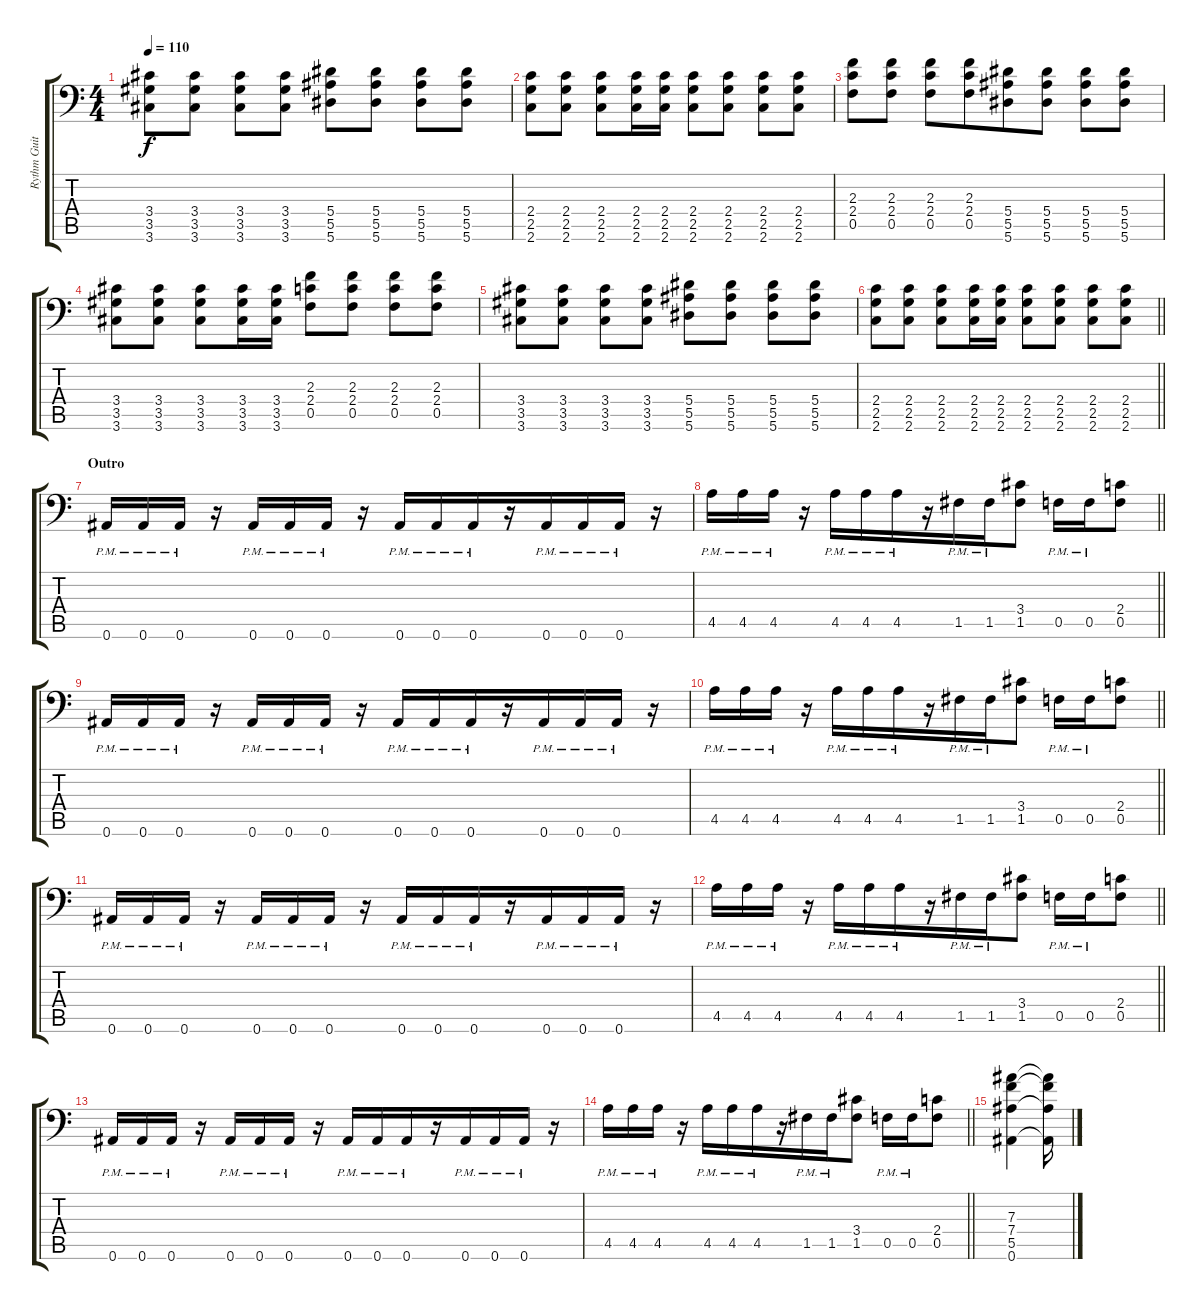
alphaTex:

\track ("Rythm Guitar 2" "Rythm Guit") {instrument distortionguitar}
\staff {score tabs}
\tuning (C4 G3 Eb3 Bb2 F2 Bb1) {hide}
\ts (4 4)
\tempo 110
\clef f4
\ks c
(3.4 3.5 3.6).8{dy f} (3.4 3.5 3.6).8 (3.4 3.5 3.6).8 (3.4 3.5 3.6).8 (5.4 5.5 5.6).8 (5.4 5.5 5.6).8 (5.4 5.5 5.6).8{beam merge} (5.4 5.5 5.6).8 |
(2.4 2.5 2.6).8 (2.4 2.5 2.6).8 (2.4 2.5 2.6).8{beam merge} (2.4 2.5 2.6).16 (2.4 2.5 2.6).16 (2.4 2.5 2.6).8 (2.4 2.5 2.6).8 (2.4 2.5 2.6).8{beam merge} (2.4 2.5 2.6).8 |
(2.3 2.4 0.5).8 (2.3 2.4 0.5).8 (2.3 2.4 0.5).8 (2.3 2.4 0.5).8{beam merge} (5.4 5.5 5.6).8{beam merge} (5.4 5.5 5.6).8 (5.4 5.5 5.6).8{beam merge} (5.4 5.5 5.6).8 |
(3.4 3.5 3.6).8 (3.4 3.5 3.6).8 (3.4 3.5 3.6).8 (3.4 3.5 3.6).16 (3.4 3.5 3.6).16 (2.3 2.4 0.5).8{beam merge} (2.3 2.4 0.5).8 (2.3 2.4 0.5).8{beam merge} (2.3 2.4 0.5).8 |
(3.4 3.5 3.6).8 (3.4 3.5 3.6).8 (3.4 3.5 3.6).8 (3.4 3.5 3.6).8 (5.4 5.5 5.6).8 (5.4 5.5 5.6).8 (5.4 5.5 5.6).8{beam merge} (5.4 5.5 5.6).8 |
\barLineRight lightlight
(2.4 2.5 2.6).8 (2.4 2.5 2.6).8 (2.4 2.5 2.6).8{beam merge} (2.4 2.5 2.6).16 (2.4 2.5 2.6).16 (2.4 2.5 2.6).8 (2.4 2.5 2.6).8 (2.4 2.5 2.6).8{beam merge} (2.4 2.5 2.6).8 |
\section ("" "Outro")
0.6{pm}.16{beam merge} 0.6{pm}.16 0.6{pm}.16 r.16 0.6{pm}.16 0.6{pm}.16 0.6{pm}.16 r.16{beam merge} 0.6{pm}.16{beam merge} 0.6{pm}.16 0.6{pm}.16{beam merge} r.16 0.6{pm}.16 0.6{pm}.16 0.6{pm}.16{beam merge} r.16 |
\barLineRight lightlight
4.5{pm}.16{beam merge} 4.5{pm}.16 4.5{pm}.16 r.16 4.5{pm}.16{beam merge} 4.5{pm}.16{beam merge} 4.5{pm}.16{beam merge} r.16{beam merge} 1.5{pm}.16 1.5{pm}.16{beam merge} (3.4 1.5).8 0.5{pm}.16 0.5{pm}.16 (2.4 0.5).8 |
0.6{pm}.16{beam merge} 0.6{pm}.16 0.6{pm}.16 r.16 0.6{pm}.16 0.6{pm}.16 0.6{pm}.16 r.16{beam merge} 0.6{pm}.16{beam merge} 0.6{pm}.16 0.6{pm}.16{beam merge} r.16 0.6{pm}.16 0.6{pm}.16 0.6{pm}.16{beam merge} r.16 |
\barLineRight lightlight
4.5{pm}.16{beam merge} 4.5{pm}.16 4.5{pm}.16 r.16 4.5{pm}.16{beam merge} 4.5{pm}.16{beam merge} 4.5{pm}.16{beam merge} r.16{beam merge} 1.5{pm}.16 1.5{pm}.16{beam merge} (3.4 1.5).8 0.5{pm}.16 0.5{pm}.16 (2.4 0.5).8 |
0.6{pm}.16{beam merge} 0.6{pm}.16 0.6{pm}.16 r.16 0.6{pm}.16 0.6{pm}.16 0.6{pm}.16 r.16{beam merge} 0.6{pm}.16{beam merge} 0.6{pm}.16 0.6{pm}.16{beam merge} r.16 0.6{pm}.16 0.6{pm}.16 0.6{pm}.16{beam merge} r.16 |
\barLineRight lightlight
4.5{pm}.16{beam merge} 4.5{pm}.16 4.5{pm}.16 r.16 4.5{pm}.16{beam merge} 4.5{pm}.16{beam merge} 4.5{pm}.16{beam merge} r.16{beam merge} 1.5{pm}.16 1.5{pm}.16{beam merge} (3.4 1.5).8 0.5{pm}.16 0.5{pm}.16 (2.4 0.5).8 |
0.6{pm}.16{beam merge} 0.6{pm}.16 0.6{pm}.16 r.16 0.6{pm}.16 0.6{pm}.16 0.6{pm}.16 r.16{beam merge} 0.6{pm}.16{beam merge} 0.6{pm}.16 0.6{pm}.16{beam merge} r.16 0.6{pm}.16 0.6{pm}.16 0.6{pm}.16{beam merge} r.16 |
\barLineRight lightlight
4.5{pm}.16{beam merge} 4.5{pm}.16 4.5{pm}.16 r.16 4.5{pm}.16{beam merge} 4.5{pm}.16{beam merge} 4.5{pm}.16{beam merge} r.16{beam merge} 1.5{pm}.16 1.5{pm}.16{beam merge} (3.4 1.5).8 0.5{pm}.16 0.5{pm}.16 (2.4 0.5).8 |
(7.3 7.4 5.5 0.6).4 (7.3{t} 7.4{t} 5.5{t} 0.6{t}).16
